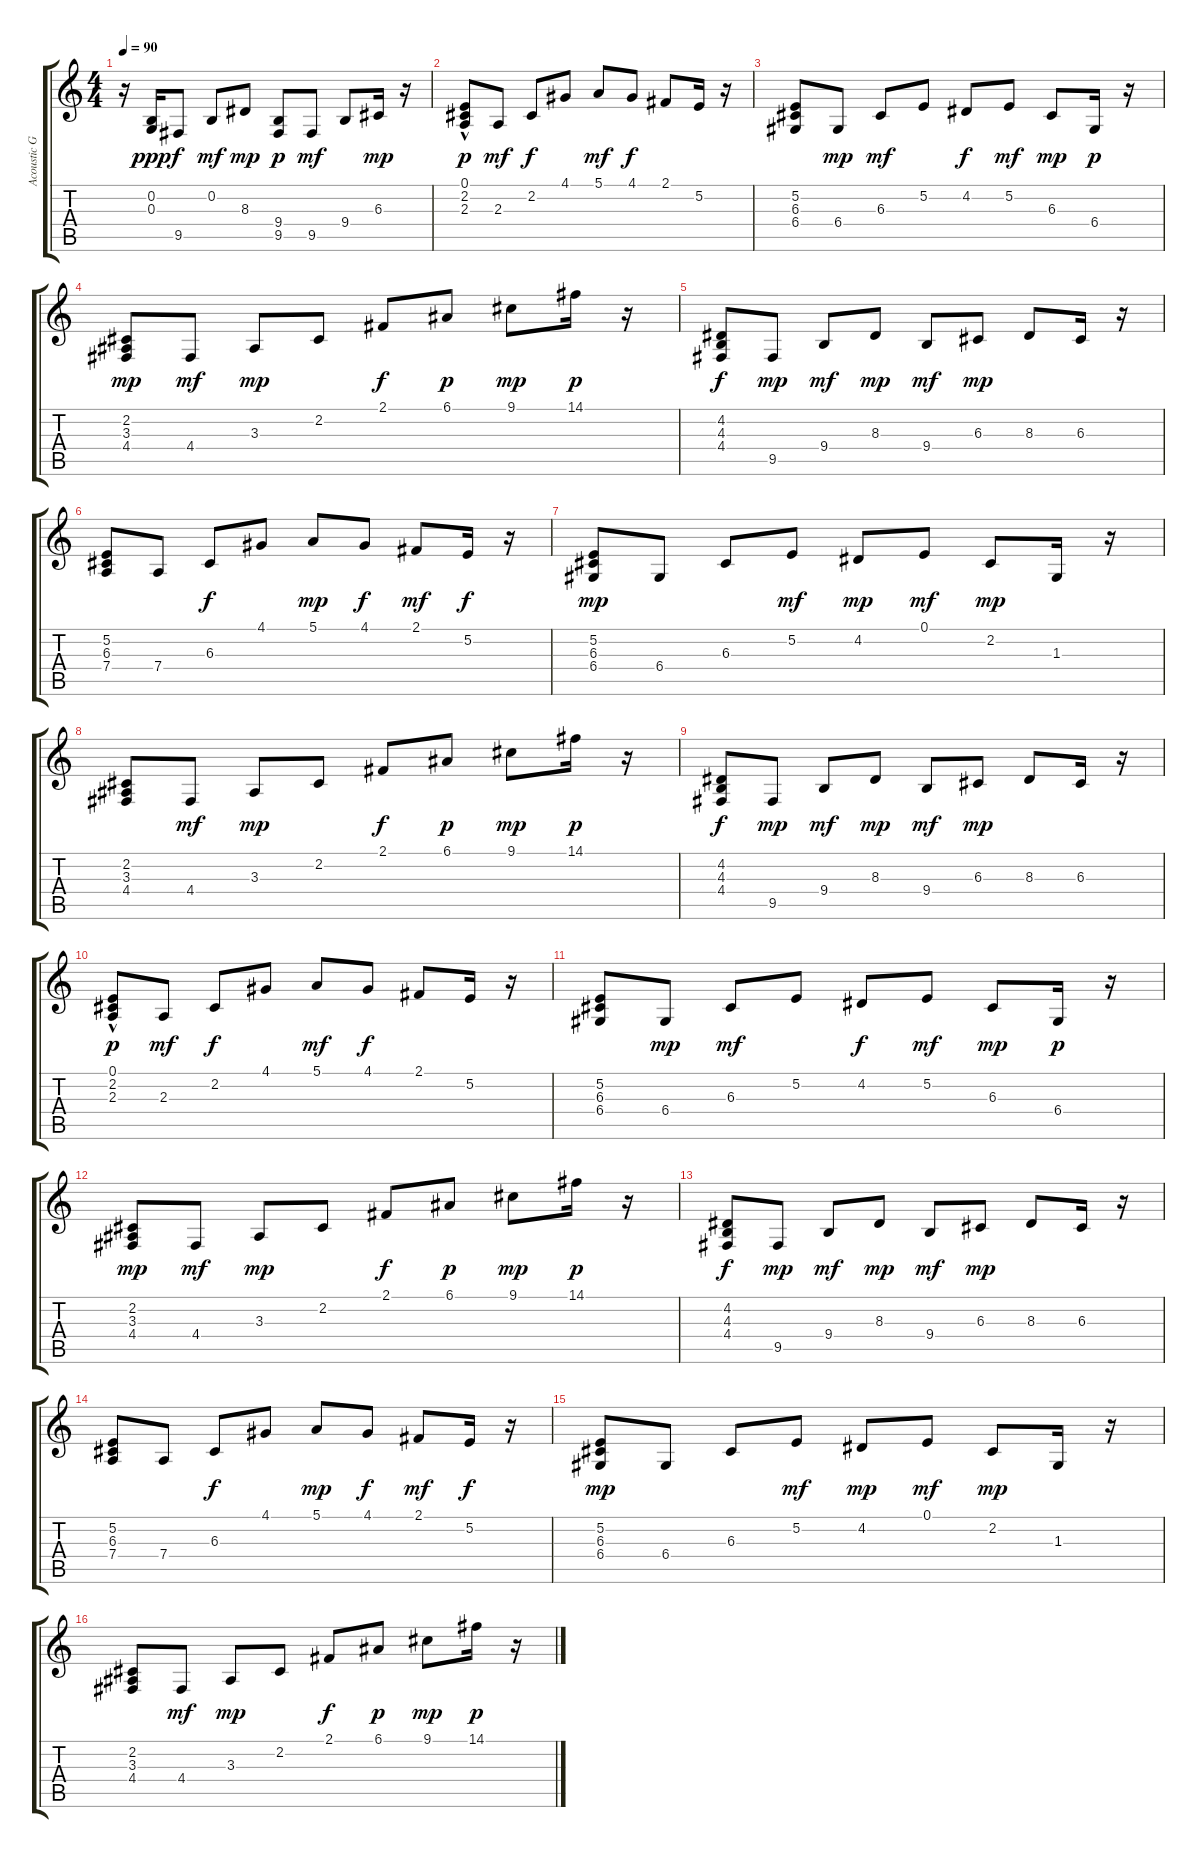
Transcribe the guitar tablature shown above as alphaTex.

\track ("Acoustic Grand Piano (Right Hand)" "Acoustic G") {instrument acousticgrandpiano}
\staff {score tabs}
\tuning (E4 B3 G3 D3 A2 E2) {hide}
\ts (4 4)
\tempo 90
\clef g2
\ks c
r.16{dy mp} (0.2 0.3).16{dy ppp} 9.5.8{dy f} 0.2.8{dy mf} 8.3.8{dy mp} (9.4 9.5).8{dy p} 9.5.8{dy mf} 9.4.8 6.3.16{dy mp} r.16 |
(0.1 2.2{hac} 2.3).8{dy p} 2.3.8{dy mf} 2.2.8{dy f} 4.1.8 5.1.8{dy mf} 4.1.8{dy f} 2.1.8 5.2.16 r.16 |
(5.2 6.3 6.4).8 6.4.8{dy mp} 6.3.8{dy mf} 5.2.8 4.2.8{dy f} 5.2.8{dy mf} 6.3.8{dy mp} 6.4.16{dy p} r.16 |
(2.2 3.3 4.4).8{dy mp} 4.4.8{dy mf} 3.3.8{dy mp} 2.2.8 2.1.8{dy f} 6.1.8{dy p} 9.1.8{dy mp} 14.1.16{dy p} r.16 |
(4.2 4.3 4.4).8{dy f} 9.5.8{dy mp} 9.4.8{dy mf} 8.3.8{dy mp} 9.4.8{dy mf} 6.3.8{dy mp} 8.3.8 6.3.16 r.16 |
(5.2 6.3 7.4).8 7.4.8 6.3.8{dy f} 4.1.8 5.1.8{dy mp} 4.1.8{dy f} 2.1.8{dy mf} 5.2.16{dy f} r.16 |
(5.2 6.3 6.4).8{dy mp} 6.4.8 6.3.8 5.2.8{dy mf} 4.2.8{dy mp} 0.1.8{dy mf} 2.2.8{dy mp} 1.3.16 r.16 |
(2.2 3.3 4.4).8 4.4.8{dy mf} 3.3.8{dy mp} 2.2.8 2.1.8{dy f} 6.1.8{dy p} 9.1.8{dy mp} 14.1.16{dy p} r.16 |
(4.2 4.3 4.4).8{dy f} 9.5.8{dy mp} 9.4.8{dy mf} 8.3.8{dy mp} 9.4.8{dy mf} 6.3.8{dy mp} 8.3.8 6.3.16 r.16 |
(0.1 2.2{hac} 2.3).8{dy p} 2.3.8{dy mf} 2.2.8{dy f} 4.1.8 5.1.8{dy mf} 4.1.8{dy f} 2.1.8 5.2.16 r.16 |
(5.2 6.3 6.4).8 6.4.8{dy mp} 6.3.8{dy mf} 5.2.8 4.2.8{dy f} 5.2.8{dy mf} 6.3.8{dy mp} 6.4.16{dy p} r.16 |
(2.2 3.3 4.4).8{dy mp} 4.4.8{dy mf} 3.3.8{dy mp} 2.2.8 2.1.8{dy f} 6.1.8{dy p} 9.1.8{dy mp} 14.1.16{dy p} r.16 |
(4.2 4.3 4.4).8{dy f} 9.5.8{dy mp} 9.4.8{dy mf} 8.3.8{dy mp} 9.4.8{dy mf} 6.3.8{dy mp} 8.3.8 6.3.16 r.16 |
(5.2 6.3 7.4).8 7.4.8 6.3.8{dy f} 4.1.8 5.1.8{dy mp} 4.1.8{dy f} 2.1.8{dy mf} 5.2.16{dy f} r.16 |
(5.2 6.3 6.4).8{dy mp} 6.4.8 6.3.8 5.2.8{dy mf} 4.2.8{dy mp} 0.1.8{dy mf} 2.2.8{dy mp} 1.3.16 r.16 |
(2.2 3.3 4.4).8 4.4.8{dy mf} 3.3.8{dy mp} 2.2.8 2.1.8{dy f} 6.1.8{dy p} 9.1.8{dy mp} 14.1.16{dy p} r.16
